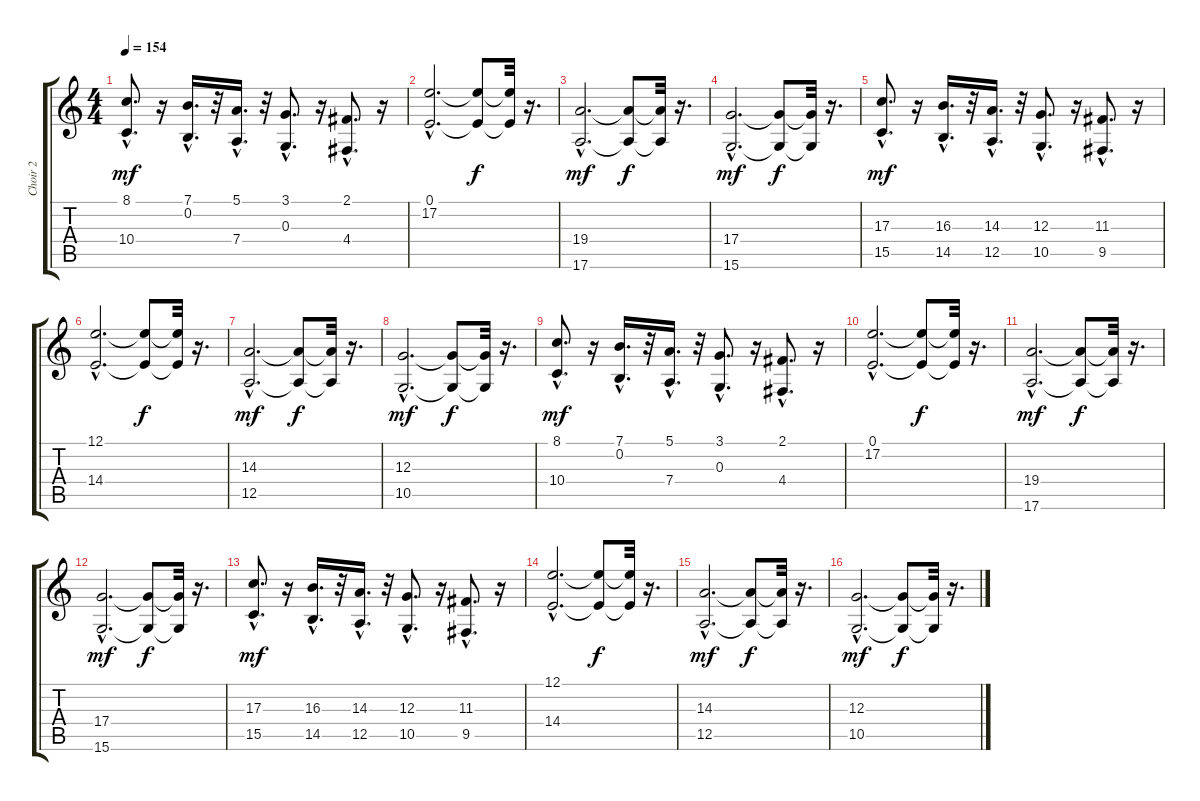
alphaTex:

\track ("Choir 2" "Choir 2") {instrument choiraahs}
\staff {score tabs}
\tuning (E4 B3 G3 D3 A2 E2) {hide}
\ts (4 4)
\tempo 154
\clef g2
\ks c
(8.1{hac} 10.4{hac}).8{d dy mf} r.16 (7.1{hac} 0.2{hac}).16{d} r.32 (5.1{hac} 7.4{hac}).16{d} r.32 (3.1{hac} 0.3{hac}).8{d} r.16 (2.1{hac} 4.4{hac}).8{d} r.16 |
(0.1{hac} 17.2{hac}).2{d} (0.1{t} 17.2{t}).8{dy f} (0.1{t} 17.2{t}).32 r.16{d} |
(19.4{hac} 17.6{hac}).2{d dy mf} (19.4{t} 17.6{t}).8{dy f} (19.4{t} 17.6{t}).32 r.16{d} |
(17.4{hac} 15.6{hac}).2{d dy mf} (17.4{t} 15.6{t}).8{dy f} (17.4{t} 15.6{t}).32 r.16{d} |
(17.3{hac} 15.5{hac}).8{d dy mf} r.16 (16.3{hac} 14.5{hac}).16{d} r.32 (14.3{hac} 12.5{hac}).16{d} r.32 (12.3{hac} 10.5{hac}).8{d} r.16 (11.3{hac} 9.5{hac}).8{d} r.16 |
(12.1{hac} 14.4{hac}).2{d} (12.1{t} 14.4{t}).8{dy f} (12.1{t} 14.4{t}).32 r.16{d} |
(14.3{hac} 12.5{hac}).2{d dy mf} (14.3{t} 12.5{t}).8{dy f} (14.3{t} 12.5{t}).32 r.16{d} |
(12.3{hac} 10.5{hac}).2{d dy mf} (12.3{t} 10.5{t}).8{dy f} (12.3{t} 10.5{t}).32 r.16{d} |
(8.1{hac} 10.4{hac}).8{d dy mf} r.16 (7.1{hac} 0.2{hac}).16{d} r.32 (5.1{hac} 7.4{hac}).16{d} r.32 (3.1{hac} 0.3{hac}).8{d} r.16 (2.1{hac} 4.4{hac}).8{d} r.16 |
(0.1{hac} 17.2{hac}).2{d} (0.1{t} 17.2{t}).8{dy f} (0.1{t} 17.2{t}).32 r.16{d} |
(19.4{hac} 17.6{hac}).2{d dy mf} (19.4{t} 17.6{t}).8{dy f} (19.4{t} 17.6{t}).32 r.16{d} |
(17.4{hac} 15.6{hac}).2{d dy mf} (17.4{t} 15.6{t}).8{dy f} (17.4{t} 15.6{t}).32 r.16{d} |
(17.3{hac} 15.5{hac}).8{d dy mf} r.16 (16.3{hac} 14.5{hac}).16{d} r.32 (14.3{hac} 12.5{hac}).16{d} r.32 (12.3{hac} 10.5{hac}).8{d} r.16 (11.3{hac} 9.5{hac}).8{d} r.16 |
(12.1{hac} 14.4{hac}).2{d} (12.1{t} 14.4{t}).8{dy f} (12.1{t} 14.4{t}).32 r.16{d} |
(14.3{hac} 12.5{hac}).2{d dy mf} (14.3{t} 12.5{t}).8{dy f} (14.3{t} 12.5{t}).32 r.16{d} |
(12.3{hac} 10.5{hac}).2{d dy mf} (12.3{t} 10.5{t}).8{dy f} (12.3{t} 10.5{t}).32 r.16{d}
